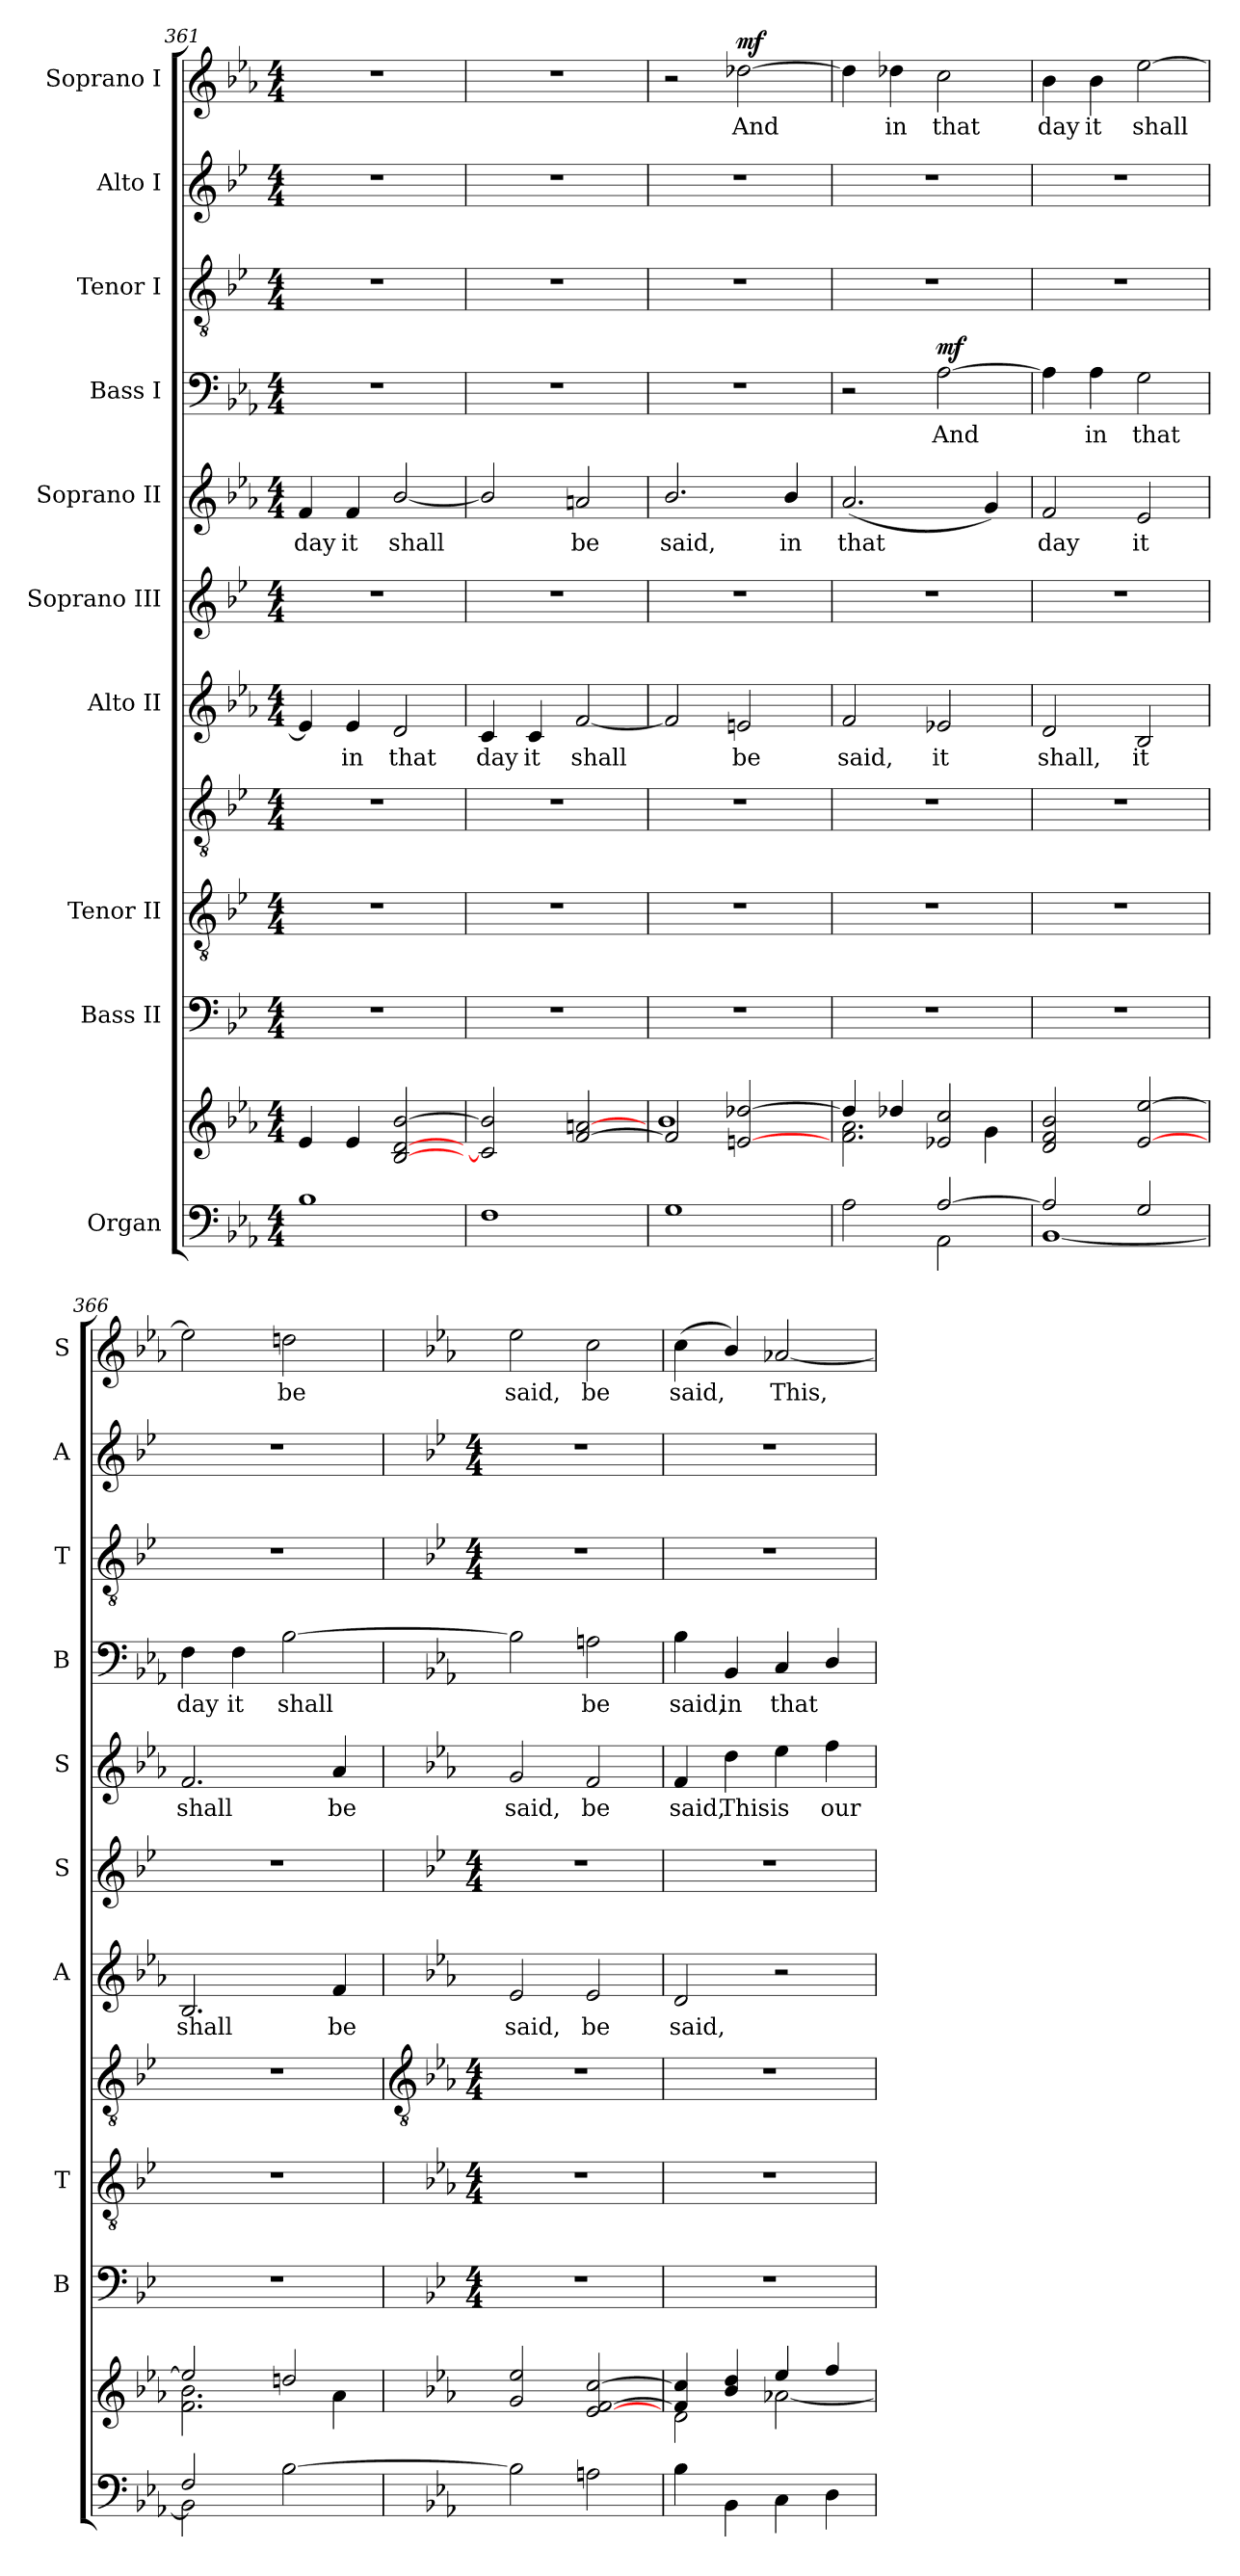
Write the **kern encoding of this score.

**kern	**kern	**kern	**kern	**kern	**kern	**text	**kern	**kern	**text	**kern	**text	**dynam	**kern	**kern	**kern	**text	**dynam
*part10	*part10	*part9	*part8	*part8	*part7	*part7	*part6	*part5	*part5	*part4	*part4	*part4	*part3	*part2	*part1	*part1	*part1
*staff12	*staff11	*staff10	*staff9	*staff8	*staff7	*staff7	*staff6	*staff5	*staff5	*staff4	*staff4	*staff4	*staff3	*staff2	*staff1	*staff1	*staff1
*I"Organ	*	*I"Bass II	*I"Tenor II	*	*I"Alto II	*	*I"Soprano III	*I"Soprano II	*	*I"Bass I	*	*	*I"Tenor I	*I"Alto I	*I"Soprano I	*	*
*	*	*I'B	*I'T	*	*I'A	*	*I'S	*I'S	*	*I'B	*	*	*I'T	*I'A	*I'S	*	*
*clefF4	*clefG2	*clefF4	*clefGv2	*clefGv2	*clefG2	*	*clefG2	*clefG2	*	*clefF4	*	*	*clefGv2	*clefG2	*clefG2	*	*
*k[b-e-a-]	*k[b-e-a-]	*k[b-e-]	*k[b-e-]	*k[b-e-]	*k[b-e-a-]	*	*k[b-e-]	*k[b-e-a-]	*	*k[b-e-a-]	*	*	*k[b-e-]	*k[b-e-]	*k[b-e-a-]	*	*
*E-:	*E-:	*B-:	*B-:	*B-:	*E-:	*	*B-:	*E-:	*	*E-:	*	*	*B-:	*B-:	*E-:	*	*
*M4/4	*M4/4	*M4/4	*M4/4	*M4/4	*M4/4	*	*M4/4	*M4/4	*	*M4/4	*	*	*M4/4	*M4/4	*M4/4	*	*
=361	=361	=361	=361	=361	=361	=361	=361	=361	=361	=361	=361	=361	=361	=361	=361	=361	=361
*^	*^	*	*	*	*	*	*	*	*	*	*	*	*	*	*	*	*
!	!	!	!	!	!	!	!	!	!	!	!LO:LY:b	!	!	!	!	!	!	!	!
1B-/	2ryy	4e-/	1ryy	1r	1r	1r	4e-]	.	1r	4f	day	1r	.	.	1r	1r	1r	.	.
!	!	!	!	!	!	!	!	!LO:LY:b	!	!	!LO:LY:b	!	!	!	!	!	!	!	!
.	.	4e-/	.	.	.	.	4e-	in	.	4f	it	.	.	.	.	.	.	.	.
!	!	!	!	!	!	!	!	!LO:LY:b	!	!	!LO:LY:b	!	!	!	!	!	!	!	!
.	2ryy	[2B-/ [2d/ [2b-/	.	.	.	.	2d	that	.	[2b-/	shall	.	.	.	.	.	.	.	.
=362	=362	=362	=362	=362	=362	=362	=362	=362	=362	=362	=362	=362	=362	=362	=362	=362	=362	=362	=362
!	!	!	!	!	!	!	!	!LO:LY:b	!	!	!	!	!	!	!	!	!	!	!
1F/	2ryy	2c/] 2b-/]	1ryy	1r	1r	1r	4c	day	1r	2b-/]	.	1r	.	.	1r	1r	1r	.	.
!	!	!	!	!	!	!	!	!LO:LY:b	!	!	!	!	!	!	!	!	!	!	!
.	.	.	.	.	.	.	4c	it	.	.	.	.	.	.	.	.	.	.	.
!	!	!	!	!	!	!	!	!LO:LY:b	!	!	!LO:LY:b	!	!	!	!	!	!	!	!
.	2ryy	[2f/ [2an/	.	.	.	.	[2f	shall	.	2an	be	.	.	.	.	.	.	.	.
=363	=363	=363	=363	=363	=363	=363	=363	=363	=363	=363	=363	=363	=363	=363	=363	=363	=363	=363	=363
!	!	!	!	!	!	!	!	!	!	!	!LO:LY:b	!	!	!	!	!	!	!	!
1G/	2ryy	2f/]	1b-\	1r	1r	1r	2f]	.	1r	2.b-/	said,	1r	.	.	1r	1r	2r	.	.
!	!	!	!	!	!	!	!	!LO:LY:b	!	!	!	!	!	!	!	!	!	!LO:LY:b	!LO:DY:b
.	2ryy	[2en/ [2dd-X/	.	.	.	.	2en	be	.	.	.	.	.	.	.	.	[2dd-X	And	mf
!	!	!	!	!	!	!	!	!	!	!	!LO:LY:b	!	!	!	!	!	!	!	!
.	.	.	.	.	.	.	.	.	.	4b-/	in	.	.	.	.	.	.	.	.
=364	=364	=364	=364	=364	=364	=364	=364	=364	=364	=364	=364	=364	=364	=364	=364	=364	=364	=364	=364
!	!	!	!	!	!	!	!	!LO:LY:b	!	!	!LO:LY:b	!	!	!	!	!	!	!	!
2A-\	2ryy	4dd-/]	2.f\ 2.a-\	1r	1r	1r	2f	said,	1r	(<2.a-	that	2r	.	.	1r	1r	4dd-]	.	.
!	!	!	!	!	!	!	!	!	!	!	!	!	!	!	!	!	!	!LO:LY:b	!
.	.	4dd-/	.	.	.	.	.	.	.	.	.	.	.	.	.	.	4dd-	in	.
!	!	!	!	!	!	!	!	!LO:LY:b	!	!	!	!	!LO:LY:b	!LO:DY:b	!	!	!	!LO:LY:b	!
[2A-/	2AA-\	2e-X/ 2cc/	.	.	.	.	2e-X	it	.	.	.	[2A-	And	mf	.	.	2cc	that	.
.	.	.	4g\	.	.	.	.	.	.	4g)	.	.	.	.	.	.	.	.	.
=365	=365	=365	=365	=365	=365	=365	=365	=365	=365	=365	=365	=365	=365	=365	=365	=365	=365	=365	=365
!	!	!	!	!	!	!	!	!LO:LY:b	!	!	!LO:LY:b	!	!	!	!	!	!	!LO:LY:b	!
2A-/]	[1BB-\	2d/ 2f/ 2b-/	1ryy	1r	1r	1r	2d	shall,	1r	2f	day	4A-]	.	.	1r	1r	4b-	day	.
!	!	!	!	!	!	!	!	!	!	!	!	!	!LO:LY:b	!	!	!	!	!LO:LY:b	!
.	.	.	.	.	.	.	.	.	.	.	.	4A-	in	.	.	.	4b-	it	.
!	!	!	!	!	!	!	!	!LO:LY:b	!	!	!LO:LY:b	!	!LO:LY:b	!	!	!	!	!LO:LY:b	!
2G/	.	[2e-/ [2ee-/	.	.	.	.	2B-	it	.	2e-	it	2G	that	.	.	.	[2ee-	shall	.
=366	=366	=366	=366	=366	=366	=366	=366	=366	=366	=366	=366	=366	=366	=366	=366	=366	=366	=366	=366
!	!	!	!	!	!	!	!	!LO:LY:b	!	!	!LO:LY:b	!	!LO:LY:b	!	!	!	!	!	!
2F/	2BB-\]	2ee-/]	2.f\ 2.b-\	1r	1r	1r	2.B-	shall	1r	2.f	shall	4F	day	.	1r	1r	2ee-]	.	.
!	!	!	!	!	!	!	!	!	!	!	!	!	!LO:LY:b	!	!	!	!	!	!
.	.	.	.	.	.	.	.	.	.	.	.	4F	it	.	.	.	.	.	.
!	!	!	!	!	!	!	!	!	!	!	!	!	!LO:LY:b	!	!	!	!	!LO:LY:b	!
[2B-\	2ryy	2ddn/	.	.	.	.	.	.	.	.	.	[2B-	shall	.	.	.	2ddn	be	.
!	!	!	!	!	!	!	!	!LO:LY:b	!	!	!LO:LY:b	!	!	!	!	!	!	!	!
.	.	.	4a-\	.	.	.	4f	be	.	4a-	be	.	.	.	.	.	.	.	.
!!LO:LB:g=z
=367	=367	=367	=367	=367	=367	=367	=367	=367	=367	=367	=367	=367	=367	=367	=367	=367	=367	=367	=367
*	*	*	*	*	*	*clefGv2	*	*	*	*	*	*	*	*	*	*	*	*	*
*	*	*	*	*	*k[b-e-a-]	*k[b-e-a-]	*	*	*	*	*	*	*	*	*	*	*	*	*
*	*	*	*	*	*E-:	*E-:	*	*	*	*	*	*	*	*	*	*	*	*	*
*	*	*	*	*M4/4	*M4/4	*M4/4	*	*	*M4/4	*	*	*	*	*	*M4/4	*M4/4	*	*	*
!	!	!	!	!	!	!	!	!LO:LY:b	!	!	!LO:LY:b	!	!	!	!	!	!	!LO:LY:b	!
2B-\]	2ryy	2g/ 2ee-/	1ryy	1r	1r	1r	2e-	said,	1r	2g	said,	2B-]	.	.	1r	1r	2ee-	said,	.
!	!	!	!	!	!	!	!	!LO:LY:b	!	!	!LO:LY:b	!	!LO:LY:b	!	!	!	!	!LO:LY:b	!
2An\	2ryy	[2e-/ [2f/ [2cc/	.	.	.	.	2e-	be	.	2f	be	2An	be	.	.	.	2cc	be	.
=368	=368	=368	=368	=368	=368	=368	=368	=368	=368	=368	=368	=368	=368	=368	=368	=368	=368	=368	=368
!	!	!	!	!	!	!	!	!LO:LY:b	!	!	!LO:LY:b	!	!LO:LY:b	!	!	!	!	!LO:LY:b	!
4B-\	2ryy	4f/] 4cc/]	2d\	1r	1r	1r	2d	said,	1r	4f	said,	4B-	said,	.	1r	1r	(<4cc	said,	.
!	!	!	!	!	!	!	!	!	!	!	!LO:LY:b	!	!LO:LY:b	!	!	!	!	!	!
4BB-\	.	4b-/ 4dd/	.	.	.	.	.	.	.	4dd	This	4BB-	in	.	.	.	4b-/)	.	.
!	!	!	!	!	!	!	!	!	!	!	!LO:LY:b	!	!LO:LY:b	!	!	!	!	!LO:LY:b	!
4C\	2ryy	4ee-/	[2a-X\	.	.	.	2r	.	.	4ee-	is	4C	that	.	.	.	[2a-X	This,	.
!	!	!	!	!	!	!	!	!	!	!	!LO:LY:b	!	!	!	!	!	!	!	!
4D\	.	4ff/	.	.	.	.	.	.	.	4ff	our	4D/	.	.	.	.	.	.	.
*v	*v	*	*	*	*	*	*	*	*	*	*	*	*	*	*	*	*	*	*
*	*v	*v	*	*	*	*	*	*	*	*	*	*	*	*	*	*	*	*
=	=	=	=	=	=	=	=	=	=	=	=	=	=	=	=	=	=
*-	*-	*-	*-	*-	*-	*-	*-	*-	*-	*-	*-	*-	*-	*-	*-	*-	*-
